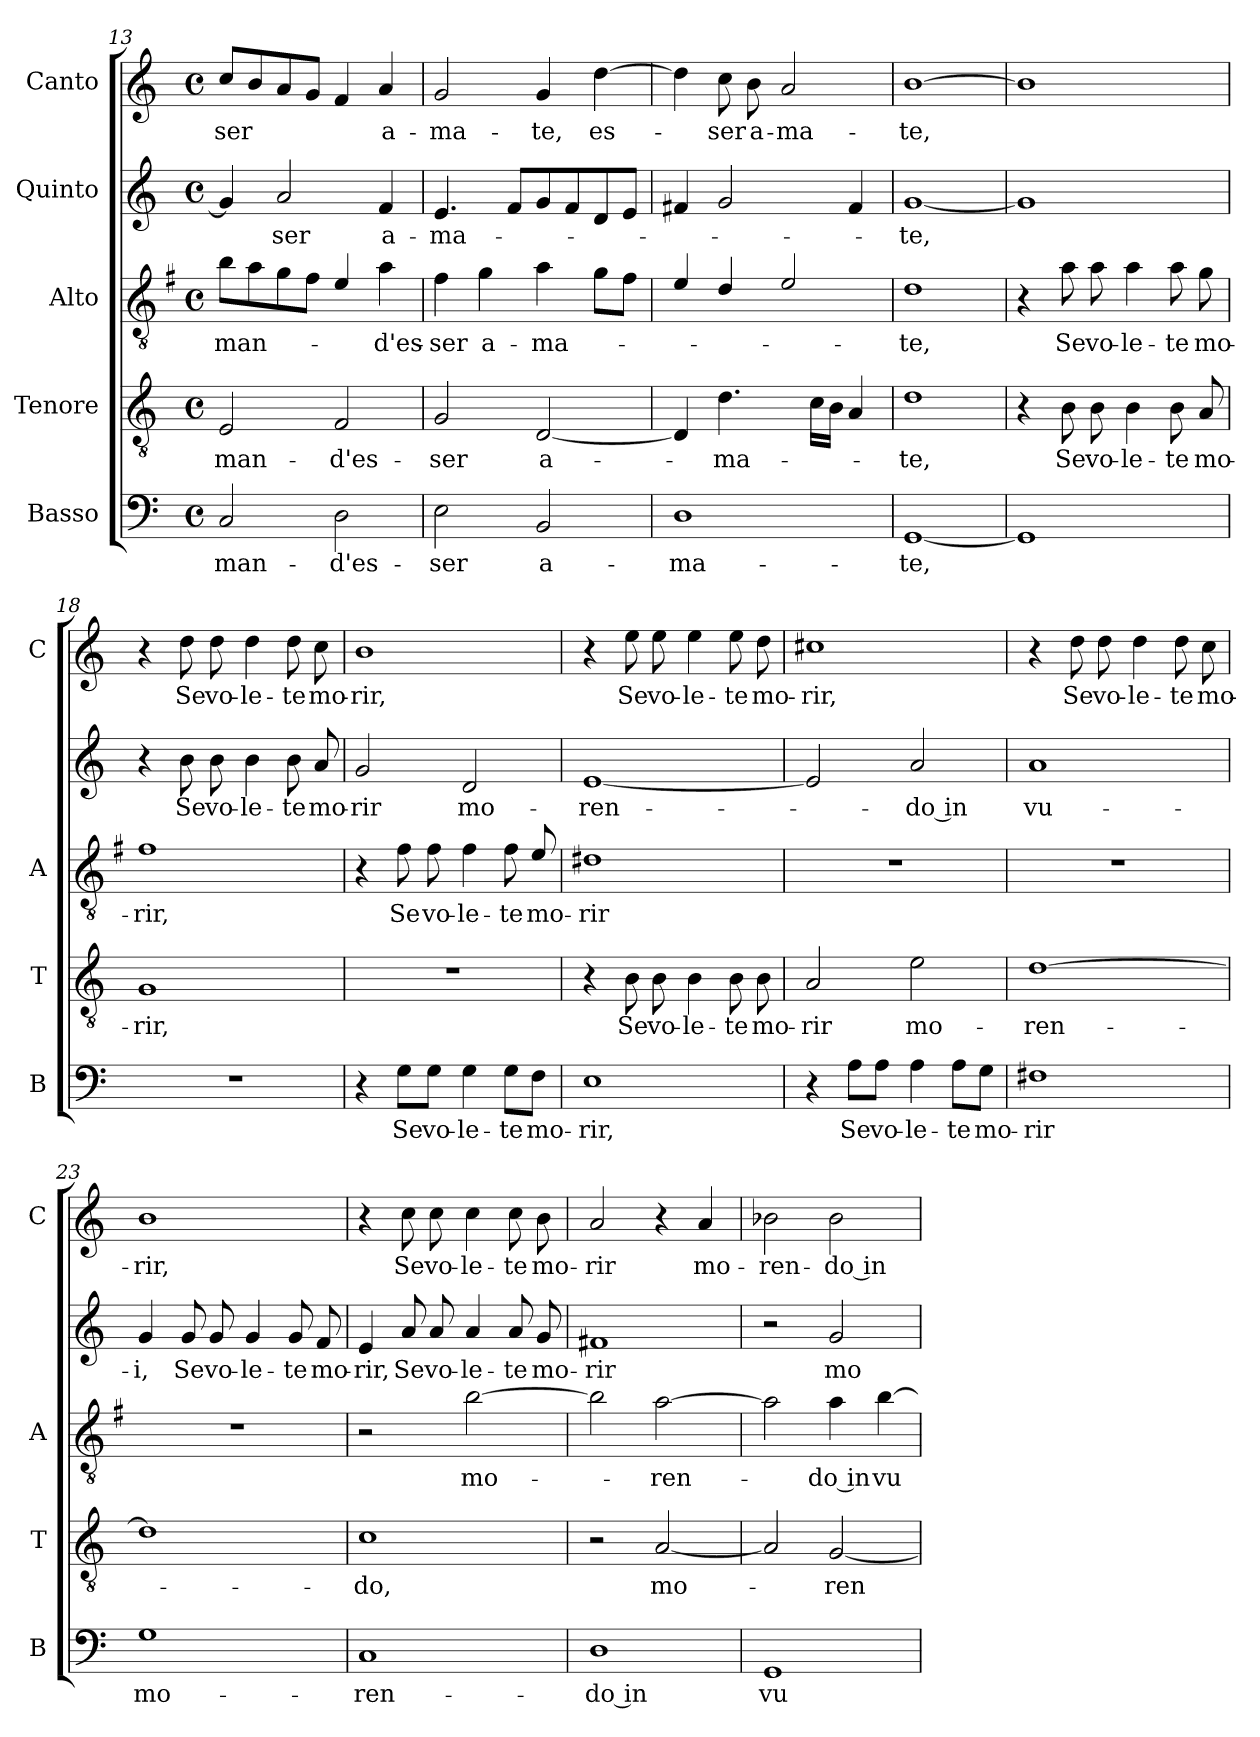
**kern	**text	**kern	**text	**kern	**text	**kern	**text	**kern	**text
*part5	*part5	*part4	*part4	*part3	*part3	*part2	*part2	*part1	*part1
*staff5	*staff5	*staff4	*staff4	*staff3	*staff3	*staff2	*staff2	*staff1	*staff1
*I"Basso	*	*I"Tenore	*	*I"Alto	*	*I"Quinto	*	*I"Canto	*
*I'B	*	*I'T	*	*I'A	*	*	*	*I'C	*
*clefF4	*	*clefGv2	*	*clefGv2	*	*clefG2	*	*clefG2	*
*	*	*	*	*ITrd4c7	*	*	*	*	*
*k[]	*	*k[]	*	*k[]	*	*k[]	*	*k[]	*
*C:	*	*C:	*	*C:	*	*C:	*	*C:	*
*M4/4	*	*M4/4	*	*M4/4	*	*M4/4	*	*M4/4	*
*met(c)	*	*met(c)	*	*met(c)	*	*met(c)	*	*met(c)	*
=13	=13	=13	=13	=13	=13	=13	=13	=13	=13
!	!LO:LY:b	!	!LO:LY:b	!	!LO:LY:b	!	!	!	!LO:LY:b
2C/	-man-	2E/	-man-	8e\L	-man-	4g/]	.	8cc/L	-ser
.	.	.	.	8d\	.	.	.	8b/	.
!	!	!	!	!	!	!	!LO:LY:b	!	!
.	.	.	.	8c\	.	2a/	-ser	8a/	.
.	.	.	.	8B\J	.	.	.	8g/J	.
!	!LO:LY:b	!	!LO:LY:b	!	!	!	!	!	!
2D\	-d'es-	2F/	-d'es-	4A/	.	.	.	4f/	.
!	!	!	!	!	!LO:LY:b	!	!LO:LY:b	!	!LO:LY:b
.	.	.	.	4d\	-d'es-	4f/	a-	4a/	a-
=14	=14	=14	=14	=14	=14	=14	=14	=14	=14
!	!LO:LY:b	!	!LO:LY:b	!	!LO:LY:b	!	!LO:LY:b	!	!LO:LY:b
2E\	-ser	2G/	-ser	4B\	-ser	4.e/	-ma-	2g/	-ma-
!	!	!	!	!	!LO:LY:b	!	!	!	!
.	.	.	.	4c\	a-	.	.	.	.
.	.	.	.	.	.	8f/L	.	.	.
!	!LO:LY:b	!	!LO:LY:b	!	!LO:LY:b	!	!	!	!LO:LY:b
2BB/	a-	[2D/	a-	4d\	-ma-	8g/	.	4g/	-te,
.	.	.	.	.	.	8f/	.	.	.
!	!	!	!	!	!	!	!	!	!LO:LY:b
.	.	.	.	8c\L	.	8d/	.	[4dd\	es-
.	.	.	.	8B\J	.	8e/J	.	.	.
!!LO:LB:g=z
=15	=15	=15	=15	=15	=15	=15	=15	=15	=15
!	!LO:LY:b	!	!	!	!	!	!	!	!
1D	-ma-	4D/]	.	4A/	.	4f#X/	.	4dd\]	.
!	!	!	!LO:LY:b	!	!	!	!	!	!LO:LY:b
.	.	4.d\	-ma-	4G/	.	2g/	.	8cc\	-ser
!	!	!	!	!	!	!	!	!	!LO:LY:b
.	.	.	.	.	.	.	.	8b\	a-
!	!	!	!	!	!	!	!	!	!LO:LY:b
.	.	.	.	2A/	.	.	.	2a/	-ma-
.	.	16c\LL	.	.	.	.	.	.	.
.	.	16B\JJ	.	.	.	.	.	.	.
.	.	4A/	.	.	.	4f#/	.	.	.
=16	=16	=16	=16	=16	=16	=16	=16	=16	=16
!	!LO:LY:b	!	!LO:LY:b	!	!LO:LY:b	!	!LO:LY:b	!	!LO:LY:b
[1GG	-te,	1d	-te,	1G	-te,	[1g	-te,	[1b	-te,
=17	=17	=17	=17	=17	=17	=17	=17	=17	=17
1GG]	.	4r	.	4r	.	1g]	.	1b]	.
!	!	!	!LO:LY:b	!	!LO:LY:b	!	!	!	!
.	.	8B\	Se	8d\	Se	.	.	.	.
!	!	!	!LO:LY:b	!	!LO:LY:b	!	!	!	!
.	.	8B\	vo-	8d\	vo-	.	.	.	.
!	!	!	!LO:LY:b	!	!LO:LY:b	!	!	!	!
.	.	4B\	-le-	4d\	-le-	.	.	.	.
!	!	!	!LO:LY:b	!	!LO:LY:b	!	!	!	!
.	.	8B\	-te	8d\	-te	.	.	.	.
!	!	!	!LO:LY:b	!	!LO:LY:b	!	!	!	!
.	.	8A/	mo-	8c\	mo-	.	.	.	.
=18	=18	=18	=18	=18	=18	=18	=18	=18	=18
!	!	!	!LO:LY:b	!	!LO:LY:b	!	!	!	!
1r	.	1G	-rir,	1B	-rir,	4r	.	4r	.
!	!	!	!	!	!	!	!LO:LY:b	!	!LO:LY:b
.	.	.	.	.	.	8b\	Se	8dd\	Se
!	!	!	!	!	!	!	!LO:LY:b	!	!LO:LY:b
.	.	.	.	.	.	8b\	vo-	8dd\	vo-
!	!	!	!	!	!	!	!LO:LY:b	!	!LO:LY:b
.	.	.	.	.	.	4b\	-le-	4dd\	-le-
!	!	!	!	!	!	!	!LO:LY:b	!	!LO:LY:b
.	.	.	.	.	.	8b\	-te	8dd\	-te
!	!	!	!	!	!	!	!LO:LY:b	!	!LO:LY:b
.	.	.	.	.	.	8a/	mo-	8cc\	mo-
=19	=19	=19	=19	=19	=19	=19	=19	=19	=19
!	!	!	!	!	!	!	!LO:LY:b	!	!LO:LY:b
4r	.	1r	.	4r	.	2g/	-rir	1b	-rir,
!	!LO:LY:b	!	!	!	!LO:LY:b	!	!	!	!
8G\L	Se	.	.	8B\	Se	.	.	.	.
!	!LO:LY:b	!	!	!	!LO:LY:b	!	!	!	!
8G\J	vo-	.	.	8B\	vo-	.	.	.	.
!	!LO:LY:b	!	!	!	!LO:LY:b	!	!LO:LY:b	!	!
4G\	-le-	.	.	4B\	-le-	2d/	mo-	.	.
!	!LO:LY:b	!	!	!	!LO:LY:b	!	!	!	!
8G\L	-te	.	.	8B\	-te	.	.	.	.
!	!LO:LY:b	!	!	!	!LO:LY:b	!	!	!	!
8F\J	mo-	.	.	8A/	mo-	.	.	.	.
=20	=20	=20	=20	=20	=20	=20	=20	=20	=20
!	!LO:LY:b	!	!	!	!LO:LY:b	!	!LO:LY:b	!	!
1E	-rir,	4r	.	1G#X	-rir	[1e	-ren-	4r	.
!	!	!	!LO:LY:b	!	!	!	!	!	!LO:LY:b
.	.	8B\	Se	.	.	.	.	8ee\	Se
!	!	!	!LO:LY:b	!	!	!	!	!	!LO:LY:b
.	.	8B\	vo-	.	.	.	.	8ee\	vo-
!	!	!	!LO:LY:b	!	!	!	!	!	!LO:LY:b
.	.	4B\	-le-	.	.	.	.	4ee\	-le-
!	!	!	!LO:LY:b	!	!	!	!	!	!LO:LY:b
.	.	8B\	-te	.	.	.	.	8ee\	-te
!	!	!	!LO:LY:b	!	!	!	!	!	!LO:LY:b
.	.	8B\	mo-	.	.	.	.	8dd\	mo-
!!LO:PB:g=z
=21	=21	=21	=21	=21	=21	=21	=21	=21	=21
!	!	!	!LO:LY:b	!	!	!	!	!	!LO:LY:b
4r	.	2A/	-rir	1r	.	2e/]	.	1cc#X	-rir,
!	!LO:LY:b	!	!	!	!	!	!	!	!
8A\L	Se	.	.	.	.	.	.	.	.
!	!LO:LY:b	!	!	!	!	!	!	!	!
8A\J	vo-	.	.	.	.	.	.	.	.
!	!LO:LY:b	!	!LO:LY:b	!	!	!	!LO:LY:b	!	!
4A\	-le-	2e\	mo-	.	.	2a/	-do in	.	.
!	!LO:LY:b	!	!	!	!	!	!	!	!
8A\L	-te	.	.	.	.	.	.	.	.
!	!LO:LY:b	!	!	!	!	!	!	!	!
8G\J	mo-	.	.	.	.	.	.	.	.
=22	=22	=22	=22	=22	=22	=22	=22	=22	=22
!	!LO:LY:b	!	!LO:LY:b	!	!	!	!LO:LY:b	!	!
1F#X	-rir	[1d	-ren-	1r	.	1a	vu-	4r	.
!	!	!	!	!	!	!	!	!	!LO:LY:b
.	.	.	.	.	.	.	.	8dd\	Se
!	!	!	!	!	!	!	!	!	!LO:LY:b
.	.	.	.	.	.	.	.	8dd\	vo-
!	!	!	!	!	!	!	!	!	!LO:LY:b
.	.	.	.	.	.	.	.	4dd\	-le-
!	!	!	!	!	!	!	!	!	!LO:LY:b
.	.	.	.	.	.	.	.	8dd\	-te
!	!	!	!	!	!	!	!	!	!LO:LY:b
.	.	.	.	.	.	.	.	8cc\	mo-
=23	=23	=23	=23	=23	=23	=23	=23	=23	=23
!	!LO:LY:b	!	!	!	!	!	!LO:LY:b	!	!LO:LY:b
1G	mo-	1d]	.	1r	.	4g/	-i,	1b	-rir,
!	!	!	!	!	!	!	!LO:LY:b	!	!
.	.	.	.	.	.	8g/	Se	.	.
!	!	!	!	!	!	!	!LO:LY:b	!	!
.	.	.	.	.	.	8g/	vo-	.	.
!	!	!	!	!	!	!	!LO:LY:b	!	!
.	.	.	.	.	.	4g/	-le-	.	.
!	!	!	!	!	!	!	!LO:LY:b	!	!
.	.	.	.	.	.	8g/	-te	.	.
!	!	!	!	!	!	!	!LO:LY:b	!	!
.	.	.	.	.	.	8f/	mo-	.	.
=24	=24	=24	=24	=24	=24	=24	=24	=24	=24
!	!LO:LY:b	!	!LO:LY:b	!	!	!	!LO:LY:b	!	!
1C	-ren-	1c	-do,	2r	.	4e/	-rir,	4r	.
!	!	!	!	!	!	!	!LO:LY:b	!	!LO:LY:b
.	.	.	.	.	.	8a/	Se	8cc\	Se
!	!	!	!	!	!	!	!LO:LY:b	!	!LO:LY:b
.	.	.	.	.	.	8a/	vo-	8cc\	vo-
!	!	!	!	!	!LO:LY:b	!	!LO:LY:b	!	!LO:LY:b
.	.	.	.	[2e\	mo-	4a/	-le-	4cc\	-le-
!	!	!	!	!	!	!	!LO:LY:b	!	!LO:LY:b
.	.	.	.	.	.	8a/	-te	8cc\	-te
!	!	!	!	!	!	!	!LO:LY:b	!	!LO:LY:b
.	.	.	.	.	.	8g/	mo-	8b\	mo-
=25	=25	=25	=25	=25	=25	=25	=25	=25	=25
!	!LO:LY:b	!	!	!	!	!	!LO:LY:b	!	!LO:LY:b
1D	-do in	2r	.	2e\]	.	1f#X	-rir	2a/	-rir
!	!	!	!LO:LY:b	!	!LO:LY:b	!	!	!	!
.	.	[2A/	mo-	[2d\	-ren-	.	.	4r	.
!	!	!	!	!	!	!	!	!	!LO:LY:b
.	.	.	.	.	.	.	.	4a/	mo-
=26	=26	=26	=26	=26	=26	=26	=26	=26	=26
!	!LO:LY:b	!	!	!	!	!	!	!	!LO:LY:b
1GG	vu-	2A/]	.	2d\]	.	2r	.	2b-X\	-ren-
!	!	!	!LO:LY:b	!	!LO:LY:b	!	!LO:LY:b	!	!LO:LY:b
.	.	[2G/	-ren-	4d\	-do in	2g/	mo-	2b-\	-do in
!	!	!	!	!	!LO:LY:b	!	!	!	!
.	.	.	.	[4e\	vu-	.	.	.	.
=	=	=	=	=	=	=	=	=	=
*-	*-	*-	*-	*-	*-	*-	*-	*-	*-
